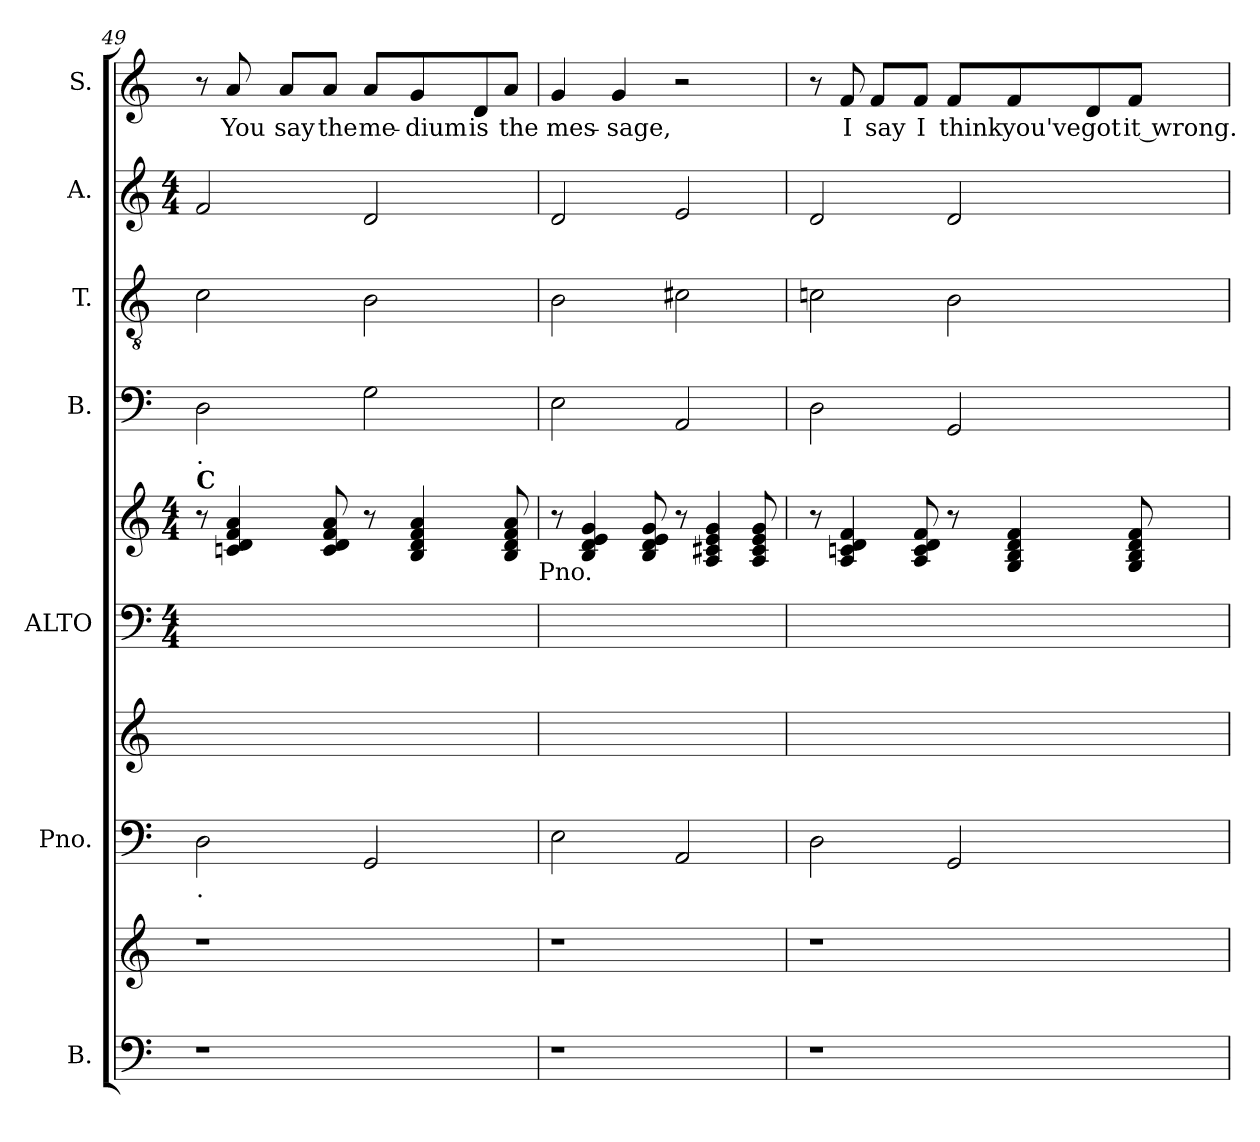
**kern	**kern	**kern	**kern	**kern	**kern	**kern	**kern	**kern	**kern	**text
*part7	*part7	*part6	*part6	*part5	*part5	*part4	*part3	*part2	*part1	*part1
*staff10	*staff9	*staff8	*staff7	*staff6	*staff5	*staff4	*staff3	*staff2	*staff1	*staff1
*I"B.	*	*I"Pno.	*	*I"ALTO	*	*I"B.	*I"T.	*I"A.	*I"S.	*
*	*	*	*	*	*	*I'B.	*I'T.	*I'A.	*I'S.	*
!!LO:LB:g=z
*clefF4	*clefG2	*clefF4	*clefG2	*clefF4	*clefG2	*clefF4	*clefGv2	*clefG2	*clefG2	*
*	*	*	*	*M4/4	*M4/4	*	*	*M4/4	*	*
=49	=49	=49	=49	=49	=49	=49	=49	=49	=49	=49
!	!	!	!	!	!	!LO:TX:b:t=.	!	!	!	!
!	!	!	!	!	!LO:TX:a:B:t=C	!	!	!	!	!
!	!	!LO:TX:b:t=.	!	!	!	!	!	!	!	!
1r	1r	2D\	1ryy	1ryy	8r	2D\	2c\	2f/	8r	.
!	!	!	!	!	!	!	!	!	!	!LO:LY:b:cj
.	.	.	.	.	4a/ 4f/ 4cn/ 4d/	.	.	.	8a/	You
!	!	!	!	!	!	!	!	!	!	!LO:LY:b:cj
.	.	.	.	.	.	.	.	.	8a/L	say
!	!	!	!	!	!	!	!	!	!	!LO:LY:b:cj
.	.	.	.	.	8a/ 8f/ 8c/ 8d/	.	.	.	8a/J	the
!	!	!	!	!	!	!	!	!	!	!LO:LY:b:cj
.	.	2GG/	.	.	8r	2G\	2B\	2d/	8a/L	me-
!	!	!	!	!	!	!	!	!	!	!LO:LY:b:cj
.	.	.	.	.	4a/ 4f/ 4d/ 4B/	.	.	.	8g/	-dium
!	!	!	!	!	!	!	!	!	!	!LO:LY:b:cj
.	.	.	.	.	.	.	.	.	8d/	is
!	!	!	!	!	!	!	!	!	!	!LO:LY:b:cj
.	.	.	.	.	8a/ 8f/ 8d/ 8B/	.	.	.	8a/J	the
!	!	!	!	!	!LO:TX:b:t=Pno.	!	!	!	!	!
=50	=50	=50	=50	=50	=50	=50	=50	=50	=50	=50
!	!	!	!	!	!	!	!	!	!	!LO:LY:b:cj
1r	1r	2E\	1ryy	1ryy	8r	2E\	2B\	2d/	4g/	mes-
.	.	.	.	.	4g/ 4d/ 4B/ 4e/	.	.	.	.	.
!	!	!	!	!	!	!	!	!	!	!LO:LY:b:cj
.	.	.	.	.	.	.	.	.	4g/	-sage,
.	.	.	.	.	8g/ 8d/ 8B/ 8e/	.	.	.	.	.
.	.	2AA/	.	.	8r	2AA/	2c#X\	2e/	2r	.
.	.	.	.	.	4g/ 4e/ 4c#X/ 4A/	.	.	.	.	.
.	.	.	.	.	8g/ 8e/ 8c#/ 8A/	.	.	.	.	.
=51	=51	=51	=51	=51	=51	=51	=51	=51	=51	=51
1r	1r	2D\	1ryy	1ryy	8r	2D\	2cn\	2d/	8r	.
!	!	!	!	!	!	!	!	!	!	!LO:LY:b:cj
.	.	.	.	.	4f/ 4cn/ 4A/ 4d/	.	.	.	8f/	I
!	!	!	!	!	!	!	!	!	!	!LO:LY:b:cj
.	.	.	.	.	.	.	.	.	8f/L	say
!	!	!	!	!	!	!	!	!	!	!LO:LY:b:cj
.	.	.	.	.	8f/ 8c/ 8A/ 8d/	.	.	.	8f/J	I
!	!	!	!	!	!	!	!	!	!	!LO:LY:b:cj
.	.	2GG/	.	.	8r	2GG/	2B\	2d/	8f/L	think
!	!	!	!	!	!	!	!	!	!	!LO:LY:b:cj
.	.	.	.	.	4f/ 4d/ 4B/ 4G/	.	.	.	8f/	you've
!	!	!	!	!	!	!	!	!	!	!LO:LY:b:cj
.	.	.	.	.	.	.	.	.	8d/	got
!	!	!	!	!	!	!	!	!	!	!LO:LY:b:cj
.	.	.	.	.	8f/ 8d/ 8B/ 8G/	.	.	.	8f/J	it wrong.
=	=	=	=	=	=	=	=	=	=	=
*-	*-	*-	*-	*-	*-	*-	*-	*-	*-	*-
